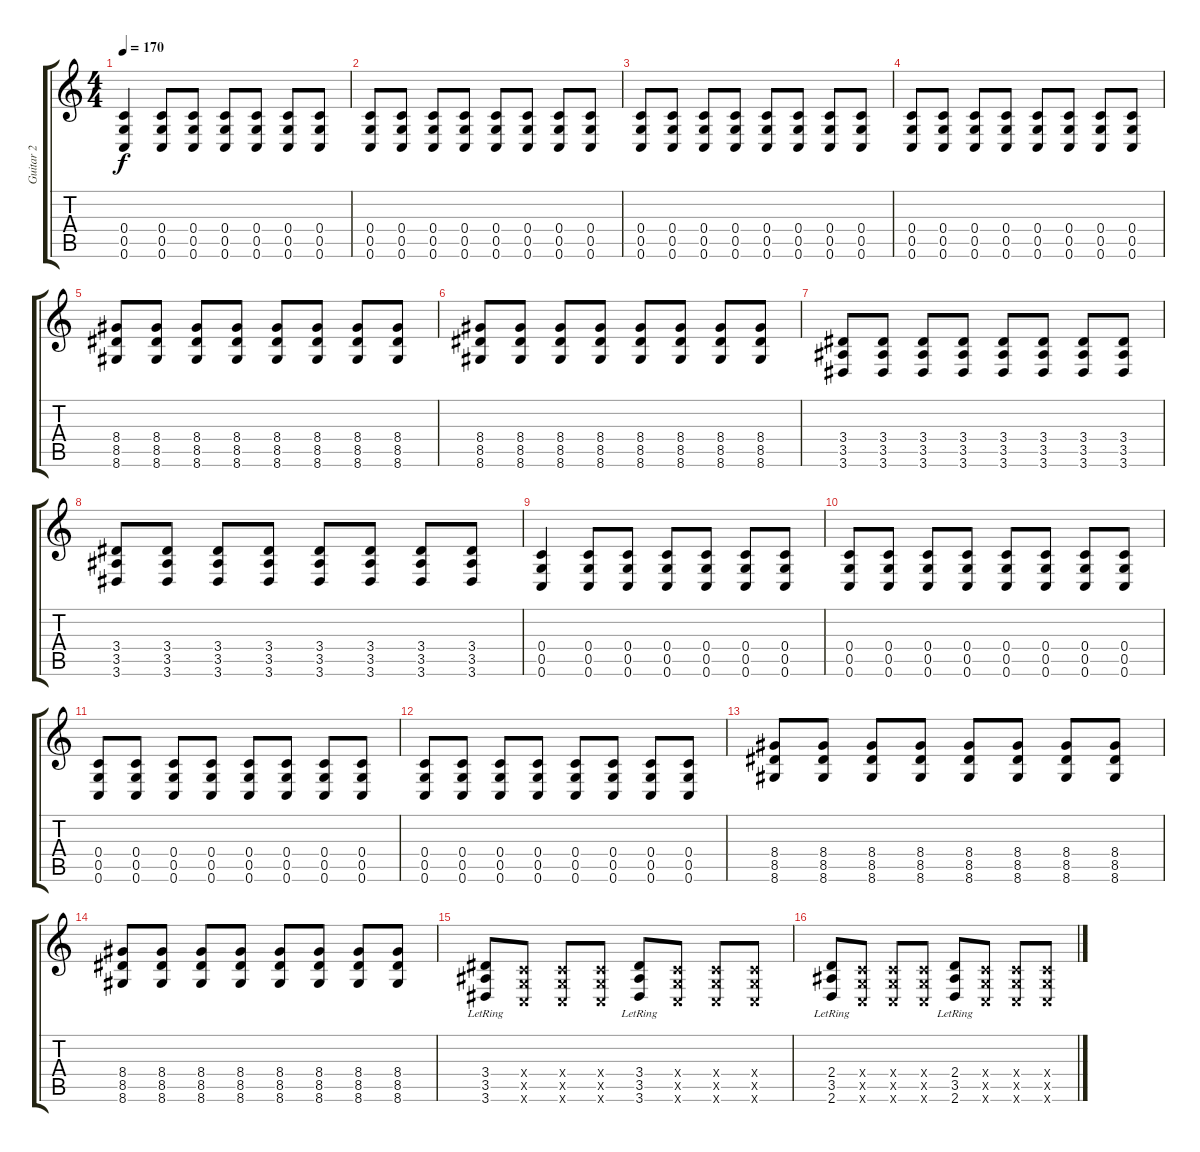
\track ("Guitar 2" "Guitar 2") {instrument electricguitarjazz}
\staff {score tabs}
\tuning (D4 A3 F3 C3 G2 C2) {hide}
\ts (4 4)
\tempo 170
\clef g2
\ks c
(0.4 0.5 0.6).4{dy f volume 13} (0.4 0.5 0.6).8 (0.4 0.5 0.6).8 (0.4 0.5 0.6).8 (0.4 0.5 0.6).8 (0.4 0.5 0.6).8 (0.4 0.5 0.6).8 |
(0.4 0.5 0.6).8 (0.4 0.5 0.6).8 (0.4 0.5 0.6).8 (0.4 0.5 0.6).8 (0.4 0.5 0.6).8 (0.4 0.5 0.6).8 (0.4 0.5 0.6).8 (0.4 0.5 0.6).8 |
(0.4 0.5 0.6).8 (0.4 0.5 0.6).8 (0.4 0.5 0.6).8 (0.4 0.5 0.6).8 (0.4 0.5 0.6).8 (0.4 0.5 0.6).8 (0.4 0.5 0.6).8 (0.4 0.5 0.6).8 |
(0.4 0.5 0.6).8 (0.4 0.5 0.6).8 (0.4 0.5 0.6).8 (0.4 0.5 0.6).8 (0.4 0.5 0.6).8 (0.4 0.5 0.6).8 (0.4 0.5 0.6).8 (0.4 0.5 0.6).8 |
(8.4 8.5 8.6).8 (8.4 8.5 8.6).8 (8.4 8.5 8.6).8 (8.4 8.5 8.6).8 (8.4 8.5 8.6).8 (8.4 8.5 8.6).8 (8.4 8.5 8.6).8 (8.4 8.5 8.6).8 |
(8.4 8.5 8.6).8 (8.4 8.5 8.6).8 (8.4 8.5 8.6).8 (8.4 8.5 8.6).8 (8.4 8.5 8.6).8 (8.4 8.5 8.6).8 (8.4 8.5 8.6).8 (8.4 8.5 8.6).8 |
(3.4 3.5 3.6).8 (3.4 3.5 3.6).8 (3.4 3.5 3.6).8 (3.4 3.5 3.6).8 (3.4 3.5 3.6).8 (3.4 3.5 3.6).8 (3.4 3.5 3.6).8 (3.4 3.5 3.6).8 |
(3.4 3.5 3.6).8 (3.4 3.5 3.6).8 (3.4 3.5 3.6).8 (3.4 3.5 3.6).8 (3.4 3.5 3.6).8 (3.4 3.5 3.6).8 (3.4 3.5 3.6).8 (3.4 3.5 3.6).8 |
(0.4 0.5 0.6).4 (0.4 0.5 0.6).8 (0.4 0.5 0.6).8 (0.4 0.5 0.6).8 (0.4 0.5 0.6).8 (0.4 0.5 0.6).8 (0.4 0.5 0.6).8 |
(0.4 0.5 0.6).8 (0.4 0.5 0.6).8 (0.4 0.5 0.6).8 (0.4 0.5 0.6).8 (0.4 0.5 0.6).8 (0.4 0.5 0.6).8 (0.4 0.5 0.6).8 (0.4 0.5 0.6).8 |
(0.4 0.5 0.6).8 (0.4 0.5 0.6).8 (0.4 0.5 0.6).8 (0.4 0.5 0.6).8 (0.4 0.5 0.6).8 (0.4 0.5 0.6).8 (0.4 0.5 0.6).8 (0.4 0.5 0.6).8 |
(0.4 0.5 0.6).8 (0.4 0.5 0.6).8 (0.4 0.5 0.6).8 (0.4 0.5 0.6).8 (0.4 0.5 0.6).8 (0.4 0.5 0.6).8 (0.4 0.5 0.6).8 (0.4 0.5 0.6).8 |
(8.4 8.5 8.6).8 (8.4 8.5 8.6).8 (8.4 8.5 8.6).8 (8.4 8.5 8.6).8 (8.4 8.5 8.6).8 (8.4 8.5 8.6).8 (8.4 8.5 8.6).8 (8.4 8.5 8.6).8 |
(8.4 8.5 8.6).8 (8.4 8.5 8.6).8 (8.4 8.5 8.6).8 (8.4 8.5 8.6).8 (8.4 8.5 8.6).8 (8.4 8.5 8.6).8 (8.4 8.5 8.6).8 (8.4 8.5 8.6).8 |
(3.4{lr} 3.5{lr} 3.6{lr}).8 (0.4{x} 0.5{x} 0.6{x}).8 (0.4{x} 0.5{x} 0.6{x}).8 (0.4{x} 0.5{x} 0.6{x}).8 (3.4{lr} 3.5{lr} 3.6{lr}).8 (0.4{x} 0.5{x} 0.6{x}).8 (0.4{x} 0.5{x} 0.6{x}).8 (0.4{x} 0.5{x} 0.6{x}).8 |
(2.4{lr} 3.5{lr} 2.6{lr}).8 (0.4{x} 0.5{x} 0.6{x}).8 (0.4{x} 0.5{x} 0.6{x}).8 (0.4{x} 0.5{x} 0.6{x}).8 (2.4{lr} 3.5{lr} 2.6{lr}).8 (0.4{x} 0.5{x} 0.6{x}).8 (0.4{x} 0.5{x} 0.6{x}).8 (0.4{x} 0.5{x} 0.6{x}).8
